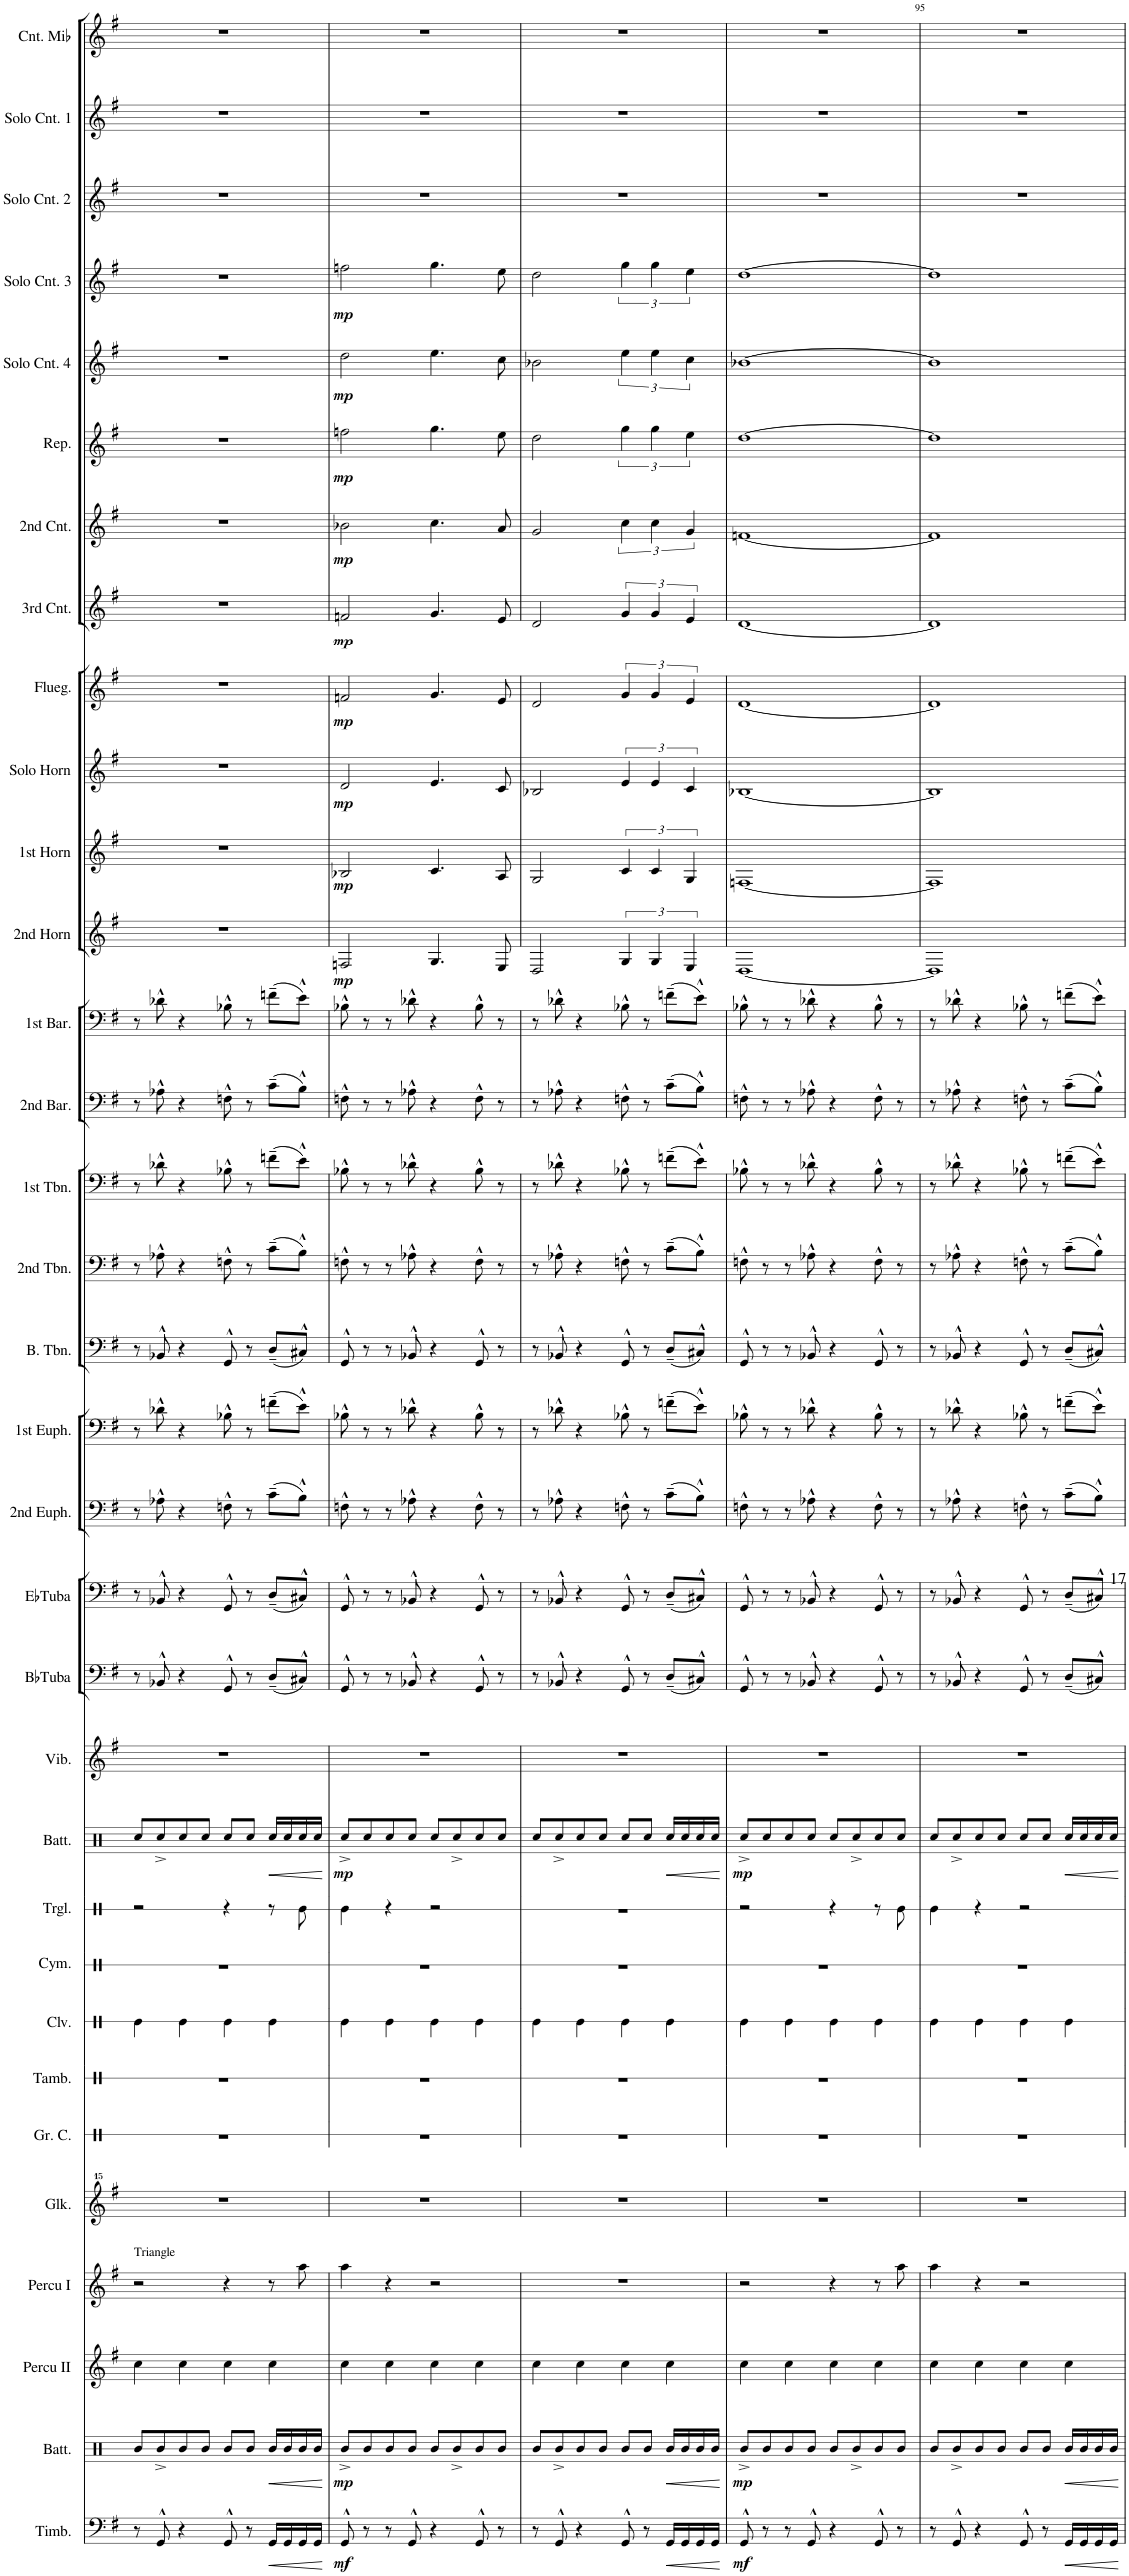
**kern	**dynam	**kern	**dynam	**kern	**kern	**kern	**kern	**kern	**kern	**kern	**kern	**kern	**dynam	**kern	**kern	**kern	**kern	**kern	**kern	**kern	**kern	**kern	**kern	**kern	**dynam	**kern	**dynam	**kern	**dynam	**kern	**dynam	**kern	**dynam	**kern	**dynam	**kern	**dynam	**kern	**dynam	**kern	**dynam	**kern	**kern	**kern
*part33	*part33	*part32	*part32	*part31	*part30	*part29	*part28	*part27	*part26	*part25	*part24	*part23	*part23	*part22	*part21	*part20	*part19	*part18	*part17	*part16	*part15	*part14	*part13	*part12	*part12	*part11	*part11	*part10	*part10	*part9	*part9	*part8	*part8	*part7	*part7	*part6	*part6	*part5	*part5	*part4	*part4	*part3	*part2	*part1
*staff33	*staff33	*staff32	*staff32	*staff31	*staff30	*staff29	*staff28	*staff27	*staff26	*staff25	*staff24	*staff23	*staff23	*staff22	*staff21	*staff20	*staff19	*staff18	*staff17	*staff16	*staff15	*staff14	*staff13	*staff12	*staff12	*staff11	*staff11	*staff10	*staff10	*staff9	*staff9	*staff8	*staff8	*staff7	*staff7	*staff6	*staff6	*staff5	*staff5	*staff4	*staff4	*staff3	*staff2	*staff1
*I"Timbales	*	*I"Batterie	*	*I"Percu II	*I"Percu I	*I"Glockenspiel	*I"Grosse caisse	*I"Tambourin	*I"Claves	*I"Cymbale	*I"Triangle	*I"Batterie	*	*I"Vibraphone	*I"BbTuba	*I"EbTuba	*I"2nd Euphonium	*I"1st Euphonium	*I"Bass Trombone	*I"2nd Trombone	*I"1st Trombone	*I"2nd Baryton	*I"1st Baryton	*I"2nd Horn	*	*I"1st Horn	*	*I"Solo Horn	*	*I"Fluegelhorn	*	*I"3rd Cornet	*	*I"2nd Cornet	*	*I"Repiano	*	*I"Solo Cornet 4	*	*I"Solo Cornet 3	*	*I"Solo Cornet 2	*I"Solo Cornet 1	*I"Cornet en Mib
*I'Timb.	*	*I'Batt.	*	*I'Percu II	*I'Percu I	*I'Glk.	*I'Gr. C.	*I'Tamb.	*I'Clv.	*I'Cym.	*I'Trgl.	*I'Batt.	*	*I'Vib.	*I'BbTuba	*I'EbTuba	*I'2nd Euph.	*I'1st Euph.	*I'B. Tbn.	*I'2nd Tbn.	*I'1st Tbn.	*I'2nd Bar.	*I'1st Bar.	*I'2nd Horn	*	*I'1st Horn	*	*I'Solo Horn	*	*I'Flueg.	*	*I'3rd Cnt.	*	*I'2nd Cnt.	*	*I'Rep.	*	*I'Solo Cnt. 4	*	*I'Solo Cnt. 3	*	*I'Solo Cnt. 2	*I'Solo Cnt. 1	*I'Cnt. Mib
!!LO:PB:g=z
*clefF4	*	*clefX	*	*clefG2	*clefG2	*clefG^^2	*clefX	*clefX	*clefX	*clefX	*clefX	*clefX	*	*clefG2	*clefF4	*clefF4	*clefF4	*clefF4	*clefF4	*clefF4	*clefF4	*clefF4	*clefF4	*clefG2	*	*clefG2	*	*clefG2	*	*clefG2	*	*clefG2	*	*clefG2	*	*clefG2	*	*clefG2	*	*clefG2	*	*clefG2	*clefG2	*clefG2
*	*	*	*	*	*	*	*	*	*	*	*	*	*	*	*	*	*	*	*	*	*	*ITrd4c7	*ITrd4c7	*ITrd4c7	*	*ITrd4c7	*	*ITrd4c7	*	*ITrd1c2	*	*ITrd1c2	*	*ITrd1c2	*	*ITrd1c2	*	*ITrd1c2	*	*ITrd1c2	*	*ITrd1c2	*ITrd1c2	*ITrd1c2
*k[f#]	*	*k[]	*	*k[f#]	*k[f#]	*k[f#]	*k[]	*k[]	*k[]	*k[]	*k[]	*k[]	*	*k[f#]	*k[f#]	*k[f#]	*k[f#]	*k[f#]	*k[f#]	*k[f#]	*k[f#]	*k[f#]	*k[f#]	*k[f#]	*	*k[f#]	*	*k[f#]	*	*k[f#]	*	*k[f#]	*	*k[f#]	*	*k[f#]	*	*k[f#]	*	*k[f#]	*	*k[f#]	*k[f#]	*k[f#]
*M4/4	*	*M4/4	*	*M4/4	*M4/4	*M4/4	*M4/4	*M4/4	*M4/4	*M4/4	*M4/4	*M4/4	*	*M4/4	*M4/4	*M4/4	*M4/4	*M4/4	*M4/4	*M4/4	*M4/4	*M4/4	*M4/4	*M4/4	*	*M4/4	*	*M4/4	*	*M4/4	*	*M4/4	*	*M4/4	*	*M4/4	*	*M4/4	*	*M4/4	*	*M4/4	*M4/4	*M4/4
=91	=91	=91	=91	=91	=91	=91	=91	=91	=91	=91	=91	=91	=91	=91	=91	=91	=91	=91	=91	=91	=91	=91	=91	=91	=91	=91	=91	=91	=91	=91	=91	=91	=91	=91	=91	=91	=91	=91	=91	=91	=91	=91	=91	=91
!	!	!	!	!	!LO:TX:a:t=Triangle	!	!	!	!	!	!	!	!	!	!	!	!	!	!	!	!	!	!	!	!	!	!	!	!	!	!	!	!	!	!	!	!	!	!	!	!	!	!	!
8r	.	8R/L	.	4cc\	2r	1r	1r	1r	4Re\	1r	2r	8Rcc/L	.	1r	8r	8r	8r	8r	8r	8r	8r	8r	8r	1r	.	1r	.	1r	.	1r	.	1r	.	1r	.	1r	.	1r	.	1r	.	1r	1r	1r
8GG^^/	.	8R^/	.	.	.	.	.	.	.	.	.	8Rcc^/	.	.	8BB-X^^/	8BB-X^^/	8A-X^^\	8d-X^^\	8BB-X^^/	8A-X^^\	8d-X^^\	8A-X^^\	8d-X^^\	.	.	.	.	.	.	.	.	.	.	.	.	.	.	.	.	.	.	.	.	.
4r	.	8R/	.	4cc\	.	.	.	.	4Re\	.	.	8Rcc/	.	.	4r	4r	4r	4r	4r	4r	4r	4r	4r	.	.	.	.	.	.	.	.	.	.	.	.	.	.	.	.	.	.	.	.	.
.	.	8R/J	.	.	.	.	.	.	.	.	.	8Rcc/J	.	.	.	.	.	.	.	.	.	.	.	.	.	.	.	.	.	.	.	.	.	.	.	.	.	.	.	.	.	.	.	.
8GG^^/	.	8R/L	.	4cc\	4r	.	.	.	4Re\	.	4r	8Rcc/L	.	.	8GG^^/	8GG^^/	8Fn^^\	8B-X^^\	8GG^^/	8Fn^^\	8B-X^^\	8Fn^^\	8B-X^^\	.	.	.	.	.	.	.	.	.	.	.	.	.	.	.	.	.	.	.	.	.
8r	.	8R/J	.	.	.	.	.	.	.	.	.	8Rcc/J	.	.	8r	8r	8r	8r	8r	8r	8r	8r	8r	.	.	.	.	.	.	.	.	.	.	.	.	.	.	.	.	.	.	.	.	.
!	!LO:HP:b	!	!LO:HP:b	!	!	!	!	!	!	!	!	!	!LO:HP:b	!	!	!	!	!	!	!	!	!	!	!	!	!	!	!	!	!	!	!	!	!	!	!	!	!	!	!	!	!	!	!
16GG/LL	<	16R/LL	<	4cc\	8r	.	.	.	4Re\	.	8r	16Rcc/LL	<	.	(8D~/L	(8D~/L	(8c~\L	(8fn~\L	(8D~/L	(8c~\L	(8fn~\L	(8c~\L	(8fn~\L	.	.	.	.	.	.	.	.	.	.	.	.	.	.	.	.	.	.	.	.	.
16GG/	.	16R/	.	.	.	.	.	.	.	.	.	16Rcc/	.	.	.	.	.	.	.	.	.	.	.	.	.	.	.	.	.	.	.	.	.	.	.	.	.	.	.	.	.	.	.	.
16GG/	.	16R/	.	.	8aa\	.	.	.	.	.	8Re\	16Rcc/	.	.	8C#X^^/J)	8C#X^^/J)	8B^^\J)	8e^^\J)	8C#X^^/J)	8B^^\J)	8e^^\J)	8B^^\J)	8e^^\J)	.	.	.	.	.	.	.	.	.	.	.	.	.	.	.	.	.	.	.	.	.
16GG/JJ	.	16R/JJ	.	.	.	.	.	.	.	.	.	16Rcc/JJ	.	.	.	.	.	.	.	.	.	.	.	.	.	.	.	.	.	.	.	.	.	.	.	.	.	.	.	.	.	.	.	.
.	[	.	[	.	.	.	.	.	.	.	.	.	[	.	.	.	.	.	.	.	.	.	.	.	.	.	.	.	.	.	.	.	.	.	.	.	.	.	.	.	.	.	.	.
=92	=92	=92	=92	=92	=92	=92	=92	=92	=92	=92	=92	=92	=92	=92	=92	=92	=92	=92	=92	=92	=92	=92	=92	=92	=92	=92	=92	=92	=92	=92	=92	=92	=92	=92	=92	=92	=92	=92	=92	=92	=92	=92	=92	=92
!	!LO:DY:b	!	!LO:DY:b	!	!	!	!	!	!	!	!	!	!LO:DY:b	!	!	!	!	!	!	!	!	!	!	!	!LO:DY:b	!	!LO:DY:b	!	!LO:DY:b	!	!LO:DY:b	!	!LO:DY:b	!	!LO:DY:b	!	!LO:DY:b	!	!LO:DY:b	!	!LO:DY:b	!	!	!
8GG^^/	mf	8R^/L	mp	4cc\	4aa\	1r	1r	1r	4Re\	1r	4Re\	8Rcc^/L	mp	1r	8GG^^/	8GG^^/	8Fn^^\	8B-X^^\	8GG^^/	8Fn^^\	8B-X^^\	8Fn^^\	8B-X^^\	2Fn/	mp	2B-X/	mp	2d/	mp	2fn/	mp	2fn/	mp	2b-X\	mp	2ffn\	mp	2dd\	mp	2ffn\	mp	1r	1r	1r
8r	.	8R/	.	.	.	.	.	.	.	.	.	8Rcc/	.	.	8r	8r	8r	8r	8r	8r	8r	8r	8r	.	.	.	.	.	.	.	.	.	.	.	.	.	.	.	.	.	.	.	.	.
8r	.	8R/	.	4cc\	4r	.	.	.	4Re\	.	4r	8Rcc/	.	.	8r	8r	8r	8r	8r	8r	8r	8r	8r	.	.	.	.	.	.	.	.	.	.	.	.	.	.	.	.	.	.	.	.	.
8GG^^/	.	8R/J	.	.	.	.	.	.	.	.	.	8Rcc/J	.	.	8BB-X^^/	8BB-X^^/	8A-X^^\	8d-X^^\	8BB-X^^/	8A-X^^\	8d-X^^\	8A-X^^\	8d-X^^\	.	.	.	.	.	.	.	.	.	.	.	.	.	.	.	.	.	.	.	.	.
4r	.	8R/L	.	4cc\	2r	.	.	.	4Re\	.	2r	8Rcc/L	.	.	4r	4r	4r	4r	4r	4r	4r	4r	4r	4.G/	.	4.c/	.	4.e/	.	4.g/	.	4.g/	.	4.cc\	.	4.gg\	.	4.ee\	.	4.gg\	.	.	.	.
.	.	8R^/	.	.	.	.	.	.	.	.	.	8Rcc^/	.	.	.	.	.	.	.	.	.	.	.	.	.	.	.	.	.	.	.	.	.	.	.	.	.	.	.	.	.	.	.	.
8GG^^/	.	8R/	.	4cc\	.	.	.	.	4Re\	.	.	8Rcc/	.	.	8GG^^/	8GG^^/	8F^^\	8B-^^\	8GG^^/	8F^^\	8B-^^\	8F^^\	8B-^^\	.	.	.	.	.	.	.	.	.	.	.	.	.	.	.	.	.	.	.	.	.
8r	.	8R/J	.	.	.	.	.	.	.	.	.	8Rcc/J	.	.	8r	8r	8r	8r	8r	8r	8r	8r	8r	8E/	.	8A/	.	8c/	.	8e/	.	8e/	.	8a/	.	8ee\	.	8cc\	.	8ee\	.	.	.	.
=93	=93	=93	=93	=93	=93	=93	=93	=93	=93	=93	=93	=93	=93	=93	=93	=93	=93	=93	=93	=93	=93	=93	=93	=93	=93	=93	=93	=93	=93	=93	=93	=93	=93	=93	=93	=93	=93	=93	=93	=93	=93	=93	=93	=93
8r	.	8R/L	.	4cc\	1r	1r	1r	1r	4Re\	1r	1r	8Rcc/L	.	1r	8r	8r	8r	8r	8r	8r	8r	8r	8r	2D/	.	2G/	.	2B-X/	.	2d/	.	2d/	.	2g/	.	2dd\	.	2b-X\	.	2dd\	.	1r	1r	1r
8GG^^/	.	8R^/	.	.	.	.	.	.	.	.	.	8Rcc^/	.	.	8BB-X^^/	8BB-X^^/	8A-X^^\	8d-X^^\	8BB-X^^/	8A-X^^\	8d-X^^\	8A-X^^\	8d-X^^\	.	.	.	.	.	.	.	.	.	.	.	.	.	.	.	.	.	.	.	.	.
4r	.	8R/	.	4cc\	.	.	.	.	4Re\	.	.	8Rcc/	.	.	4r	4r	4r	4r	4r	4r	4r	4r	4r	.	.	.	.	.	.	.	.	.	.	.	.	.	.	.	.	.	.	.	.	.
.	.	8R/J	.	.	.	.	.	.	.	.	.	8Rcc/J	.	.	.	.	.	.	.	.	.	.	.	.	.	.	.	.	.	.	.	.	.	.	.	.	.	.	.	.	.	.	.	.
8GG^^/	.	8R/L	.	4cc\	.	.	.	.	4Re\	.	.	8Rcc/L	.	.	8GG^^/	8GG^^/	8Fn^^\	8B-X^^\	8GG^^/	8Fn^^\	8B-X^^\	8Fn^^\	8B-X^^\	6G/	.	6c/	.	6e/	.	6g/	.	6g/	.	6cc\	.	6gg\	.	6ee\	.	6gg\	.	.	.	.
8r	.	8R/J	.	.	.	.	.	.	.	.	.	8Rcc/J	.	.	8r	8r	8r	8r	8r	8r	8r	8r	8r	.	.	.	.	.	.	.	.	.	.	.	.	.	.	.	.	.	.	.	.	.
.	.	.	.	.	.	.	.	.	.	.	.	.	.	.	.	.	.	.	.	.	.	.	.	6G/	.	6c/	.	6e/	.	6g/	.	6g/	.	6cc\	.	6gg\	.	6ee\	.	6gg\	.	.	.	.
!	!LO:HP:b	!	!LO:HP:b	!	!	!	!	!	!	!	!	!	!LO:HP:b	!	!	!	!	!	!	!	!	!	!	!	!	!	!	!	!	!	!	!	!	!	!	!	!	!	!	!	!	!	!	!
16GG/LL	<	16R/LL	<	4cc\	.	.	.	.	4Re\	.	.	16Rcc/LL	<	.	(8D~/L	(8D~/L	(8c~\L	(8fn~\L	(8D~/L	(8c~\L	(8fn~\L	(8c~\L	(8fn~\L	.	.	.	.	.	.	.	.	.	.	.	.	.	.	.	.	.	.	.	.	.
16GG/	.	16R/	.	.	.	.	.	.	.	.	.	16Rcc/	.	.	.	.	.	.	.	.	.	.	.	.	.	.	.	.	.	.	.	.	.	.	.	.	.	.	.	.	.	.	.	.
.	.	.	.	.	.	.	.	.	.	.	.	.	.	.	.	.	.	.	.	.	.	.	.	6E/	.	6G/	.	6c/	.	6e/	.	6e/	.	6g/	.	6ee\	.	6cc\	.	6ee\	.	.	.	.
16GG/	.	16R/	.	.	.	.	.	.	.	.	.	16Rcc/	.	.	8C#X^^/J)	8C#X^^/J)	8B^^\J)	8e^^\J)	8C#X^^/J)	8B^^\J)	8e^^\J)	8B^^\J)	8e^^\J)	.	.	.	.	.	.	.	.	.	.	.	.	.	.	.	.	.	.	.	.	.
16GG/JJ	.	16R/JJ	.	.	.	.	.	.	.	.	.	16Rcc/JJ	.	.	.	.	.	.	.	.	.	.	.	.	.	.	.	.	.	.	.	.	.	.	.	.	.	.	.	.	.	.	.	.
.	[	.	[	.	.	.	.	.	.	.	.	.	[	.	.	.	.	.	.	.	.	.	.	.	.	.	.	.	.	.	.	.	.	.	.	.	.	.	.	.	.	.	.	.
=94	=94	=94	=94	=94	=94	=94	=94	=94	=94	=94	=94	=94	=94	=94	=94	=94	=94	=94	=94	=94	=94	=94	=94	=94	=94	=94	=94	=94	=94	=94	=94	=94	=94	=94	=94	=94	=94	=94	=94	=94	=94	=94	=94	=94
!	!LO:DY:b	!	!LO:DY:b	!	!	!	!	!	!	!	!	!	!LO:DY:b	!	!	!	!	!	!	!	!	!	!	!	!	!	!	!	!	!	!	!	!	!	!	!	!	!	!	!	!	!	!	!
8GG^^/	mf	8R^/L	mp	4cc\	2r	1r	1r	1r	4Re\	1r	2r	8Rcc^/L	mp	1r	8GG^^/	8GG^^/	8Fn^^\	8B-X^^\	8GG^^/	8Fn^^\	8B-X^^\	8Fn^^\	8B-X^^\	[1D	.	[1Fn	.	[1B-X	.	[1d	.	[1d	.	[1fn	.	[1dd	.	[1b-X	.	[1dd	.	1r	1r	1r
8r	.	8R/	.	.	.	.	.	.	.	.	.	8Rcc/	.	.	8r	8r	8r	8r	8r	8r	8r	8r	8r	.	.	.	.	.	.	.	.	.	.	.	.	.	.	.	.	.	.	.	.	.
8r	.	8R/	.	4cc\	.	.	.	.	4Re\	.	.	8Rcc/	.	.	8r	8r	8r	8r	8r	8r	8r	8r	8r	.	.	.	.	.	.	.	.	.	.	.	.	.	.	.	.	.	.	.	.	.
8GG^^/	.	8R/J	.	.	.	.	.	.	.	.	.	8Rcc/J	.	.	8BB-X^^/	8BB-X^^/	8A-X^^\	8d-X^^\	8BB-X^^/	8A-X^^\	8d-X^^\	8A-X^^\	8d-X^^\	.	.	.	.	.	.	.	.	.	.	.	.	.	.	.	.	.	.	.	.	.
4r	.	8R/L	.	4cc\	4r	.	.	.	4Re\	.	4r	8Rcc/L	.	.	4r	4r	4r	4r	4r	4r	4r	4r	4r	.	.	.	.	.	.	.	.	.	.	.	.	.	.	.	.	.	.	.	.	.
.	.	8R^/	.	.	.	.	.	.	.	.	.	8Rcc^/	.	.	.	.	.	.	.	.	.	.	.	.	.	.	.	.	.	.	.	.	.	.	.	.	.	.	.	.	.	.	.	.
8GG^^/	.	8R/	.	4cc\	8r	.	.	.	4Re\	.	8r	8Rcc/	.	.	8GG^^/	8GG^^/	8F^^\	8B-^^\	8GG^^/	8F^^\	8B-^^\	8F^^\	8B-^^\	.	.	.	.	.	.	.	.	.	.	.	.	.	.	.	.	.	.	.	.	.
8r	.	8R/J	.	.	8aa\	.	.	.	.	.	8Re\	8Rcc/J	.	.	8r	8r	8r	8r	8r	8r	8r	8r	8r	.	.	.	.	.	.	.	.	.	.	.	.	.	.	.	.	.	.	.	.	.
=95	=95	=95	=95	=95	=95	=95	=95	=95	=95	=95	=95	=95	=95	=95	=95	=95	=95	=95	=95	=95	=95	=95	=95	=95	=95	=95	=95	=95	=95	=95	=95	=95	=95	=95	=95	=95	=95	=95	=95	=95	=95	=95	=95	=95
8r	.	8R/L	.	4cc\	4aa\	1r	1r	1r	4Re\	1r	4Re\	8Rcc/L	.	1r	8r	8r	8r	8r	8r	8r	8r	8r	8r	1D]	.	1F]	.	1B-]	.	1d]	.	1d]	.	1f]	.	1dd]	.	1b-]	.	1dd]	.	1r	1r	1r
8GG^^/	.	8R^/	.	.	.	.	.	.	.	.	.	8Rcc^/	.	.	8BB-X^^/	8BB-X^^/	8A-X^^\	8d-X^^\	8BB-X^^/	8A-X^^\	8d-X^^\	8A-X^^\	8d-X^^\	.	.	.	.	.	.	.	.	.	.	.	.	.	.	.	.	.	.	.	.	.
4r	.	8R/	.	4cc\	4r	.	.	.	4Re\	.	4r	8Rcc/	.	.	4r	4r	4r	4r	4r	4r	4r	4r	4r	.	.	.	.	.	.	.	.	.	.	.	.	.	.	.	.	.	.	.	.	.
.	.	8R/J	.	.	.	.	.	.	.	.	.	8Rcc/J	.	.	.	.	.	.	.	.	.	.	.	.	.	.	.	.	.	.	.	.	.	.	.	.	.	.	.	.	.	.	.	.
8GG^^/	.	8R/L	.	4cc\	2r	.	.	.	4Re\	.	2r	8Rcc/L	.	.	8GG^^/	8GG^^/	8Fn^^\	8B-X^^\	8GG^^/	8Fn^^\	8B-X^^\	8Fn^^\	8B-X^^\	.	.	.	.	.	.	.	.	.	.	.	.	.	.	.	.	.	.	.	.	.
8r	.	8R/J	.	.	.	.	.	.	.	.	.	8Rcc/J	.	.	8r	8r	8r	8r	8r	8r	8r	8r	8r	.	.	.	.	.	.	.	.	.	.	.	.	.	.	.	.	.	.	.	.	.
!	!LO:HP:b	!	!LO:HP:b	!	!	!	!	!	!	!	!	!	!LO:HP:b	!	!	!	!	!	!	!	!	!	!	!	!	!	!	!	!	!	!	!	!	!	!	!	!	!	!	!	!	!	!	!
16GG/LL	<	16R/LL	<	4cc\	.	.	.	.	4Re\	.	.	16Rcc/LL	<	.	(8D~/L	(8D~/L	(8c~\L	(8fn~\L	(8D~/L	(8c~\L	(8fn~\L	(8c~\L	(8fn~\L	.	.	.	.	.	.	.	.	.	.	.	.	.	.	.	.	.	.	.	.	.
16GG/	.	16R/	.	.	.	.	.	.	.	.	.	16Rcc/	.	.	.	.	.	.	.	.	.	.	.	.	.	.	.	.	.	.	.	.	.	.	.	.	.	.	.	.	.	.	.	.
16GG/	.	16R/	.	.	.	.	.	.	.	.	.	16Rcc/	.	.	8C#X^^/J)	8C#X^^/J)	8B^^\J)	8e^^\J)	8C#X^^/J)	8B^^\J)	8e^^\J)	8B^^\J)	8e^^\J)	.	.	.	.	.	.	.	.	.	.	.	.	.	.	.	.	.	.	.	.	.
16GG/JJ	.	16R/JJ	.	.	.	.	.	.	.	.	.	16Rcc/JJ	.	.	.	.	.	.	.	.	.	.	.	.	.	.	.	.	.	.	.	.	.	.	.	.	.	.	.	.	.	.	.	.
.	[	.	[	.	.	.	.	.	.	.	.	.	[	.	.	.	.	.	.	.	.	.	.	.	.	.	.	.	.	.	.	.	.	.	.	.	.	.	.	.	.	.	.	.
=	=	=	=	=	=	=	=	=	=	=	=	=	=	=	=	=	=	=	=	=	=	=	=	=	=	=	=	=	=	=	=	=	=	=	=	=	=	=	=	=	=	=	=	=
*-	*-	*-	*-	*-	*-	*-	*-	*-	*-	*-	*-	*-	*-	*-	*-	*-	*-	*-	*-	*-	*-	*-	*-	*-	*-	*-	*-	*-	*-	*-	*-	*-	*-	*-	*-	*-	*-	*-	*-	*-	*-	*-	*-	*-
